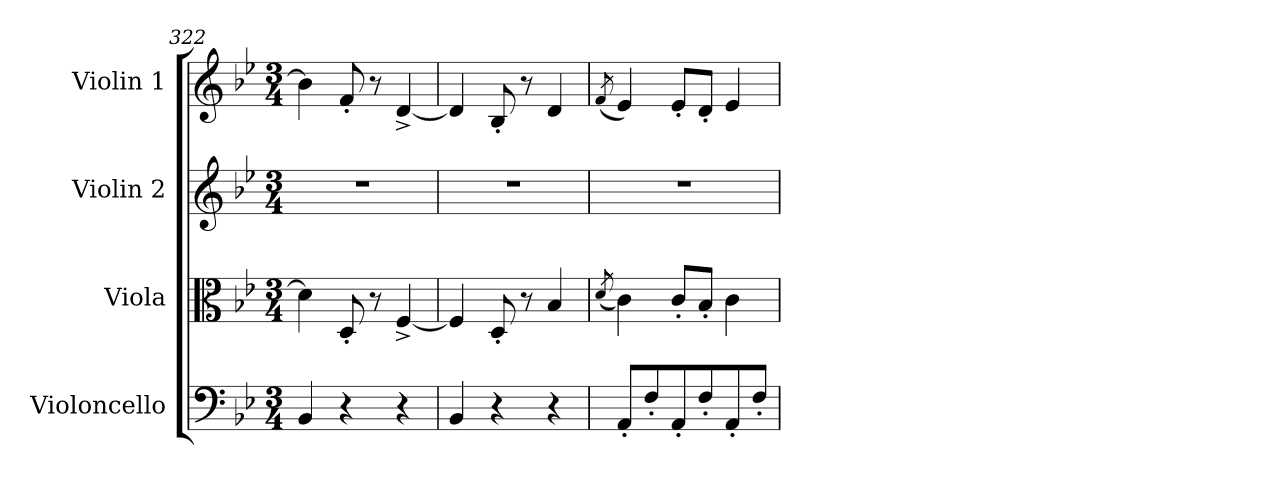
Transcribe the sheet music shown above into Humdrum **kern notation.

**kern	**kern	**kern	**kern
*part4	*part3	*part2	*part1
*staff4	*staff3	*staff2	*staff1
*I"Violoncello	*I"Viola	*I"Violin 2	*I"Violin 1
*I'Vc	*I'Vla	*I'Vln	*I'Vln
*clefF4	*clefC3	*clefG2	*clefG2
*k[b-e-]	*k[b-e-]	*k[b-e-]	*k[b-e-]
*M3/4	*M3/4	*M3/4	*M3/4
=322	=322	=322	=322
4BB-/	4d\]	2.r	4b-\]
4r	8D'/	.	8f'/
.	8r	.	8r
4r	[4F^/	.	[4d^/
=323	=323	=323	=323
4BB-/	4F/]	2.r	4d/]
4r	8D'/	.	8B-'/
.	8r	.	8r
4r	4B-/	.	4d/
=324	=324	=324	=324
.	(<8qd/	.	(<8qf/
8AA'/L	4c\)	2.r	4e-/)
8F'/	.	.	.
8AA'/	8c'/L	.	8e-'/L
8F'/	8B-'/J	.	8d'/J
8AA'/	4c\	.	4e-/
8F'/J	.	.	.
=	=	=	=
*-	*-	*-	*-
